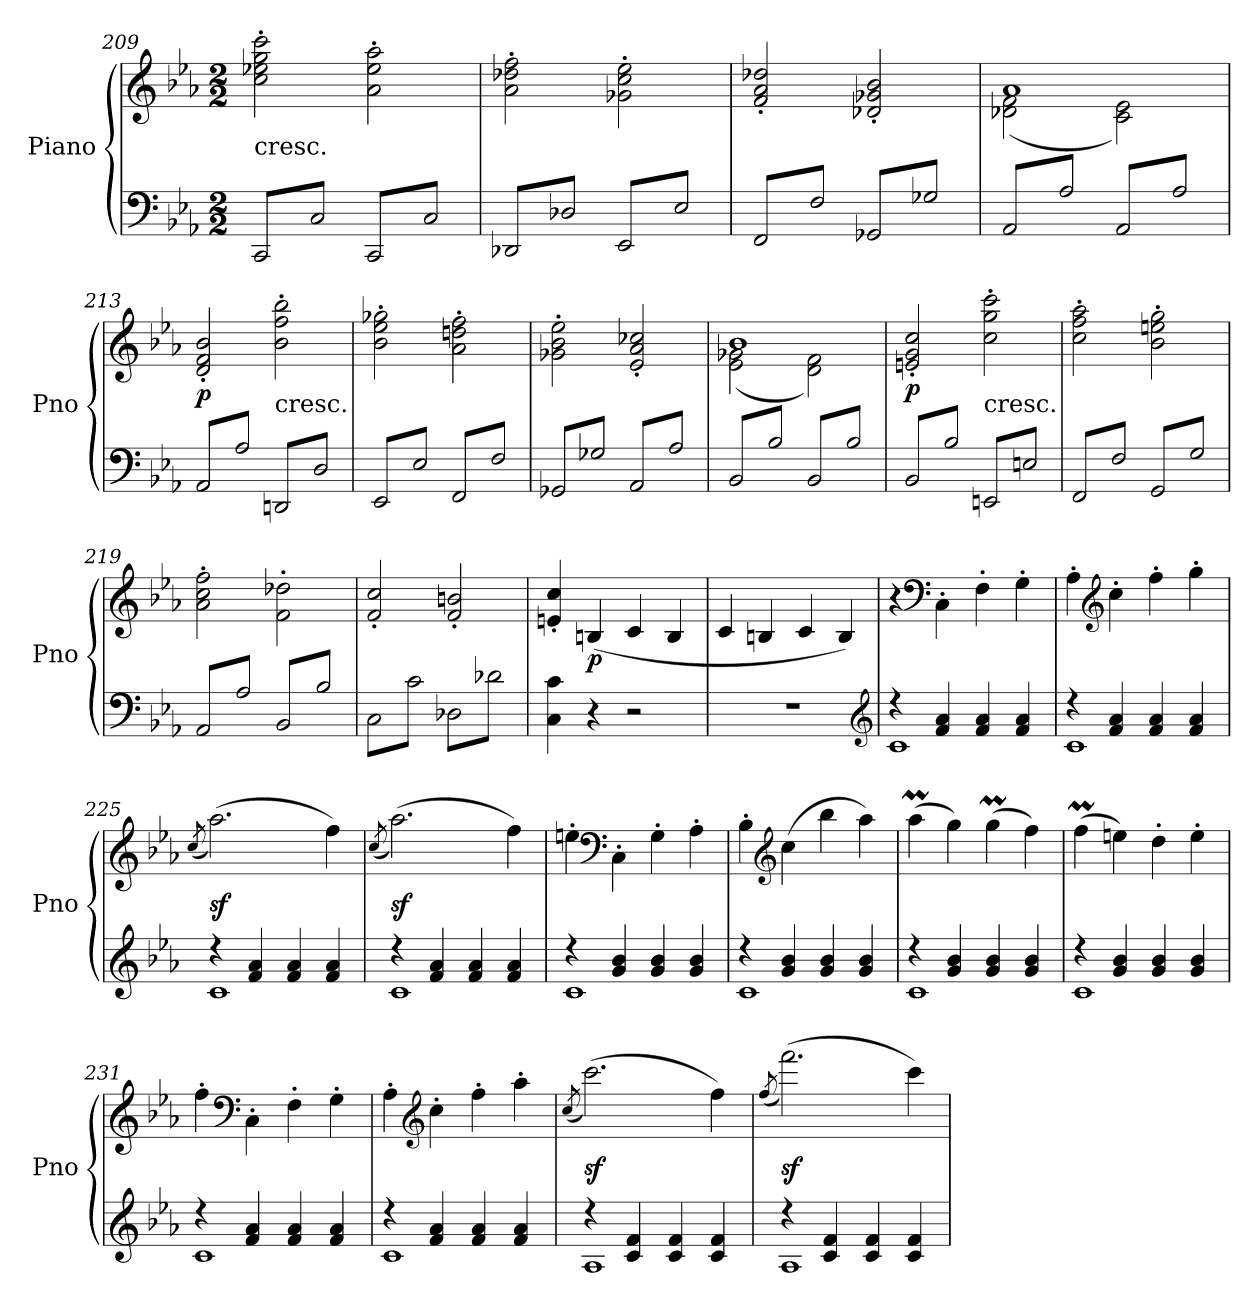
**kern	**kern	**dynam
*part1	*part1	*part1
*staff2	*staff1	*staff1/2
*I"Piano	*	*
*I'Pno	*	*
*clefF4	*clefG2	*
*k[b-e-a-]	*k[b-e-a-]	*
*M2/2	*M2/2	*
=209	=209	=209
!	!LO:TX:c:t=cresc.	!
*tremolo	*	*
8CCL	2cc' 2ee-X' 2gg' 2ccc'	.
8C	.	.
8CC	.	.
8CJ	.	.
8CCL	2a-' 2ee-' 2aa-'	.
8C	.	.
8CC	.	.
8CJ	.	.
=210	=210	=210
8DD-XL	2a-' 2dd-X' 2ff'	.
8D-	.	.
8DD-X	.	.
8D-J	.	.
8EE-L	2g-X' 2cc' 2ee-'	.
8E-	.	.
8EE-	.	.
8E-J	.	.
=211	=211	=211
8FFL	2f' 2a-' 2dd-X'	.
8F	.	.
8FF	.	.
8FJ	.	.
8GG-XL	2d-X' 2g-X' 2b-'	.
8G-	.	.
8GG-X	.	.
8G-J	.	.
=212	=212	=212
*	*^	*
8AA-/L	1a-	(2d-X 2f	.
8A-/	.	.	.
8AA-/	.	.	.
8A-/J	.	.	.
8AA-/L	.	2c 2e-)	.
8A-/	.	.	.
8AA-/	.	.	.
8A-/J	.	.	.
*	*v	*v	*
=213	=213	=213
8AA-/L	2d' 2f' 2b-'	p
8A-/	.	.
8AA-/	.	.
8A-/J	.	.
!	!LO:TX:c:t=cresc.	!
8DDnL	2b-' 2ff' 2bb-'	.
8D	.	.
8DDn	.	.
8DJ	.	.
=214	=214	=214
8EE-L	2b-' 2ee-' 2gg-X'	.
8E-	.	.
8EE-	.	.
8E-J	.	.
8FFL	2a-' 2ddn' 2ff'	.
8F	.	.
8FF	.	.
8FJ	.	.
=215	=215	=215
8GG-XL	2g-X' 2b-' 2ee-'	.
8G-	.	.
8GG-X	.	.
8G-J	.	.
8AA-/L	2e-' 2a-' 2cc-X'	.
8A-/	.	.
8AA-/	.	.
8A-/J	.	.
=216	=216	=216
*	*^	*
8BB-/L	1b-	(2e- 2g-X	.
8B-/	.	.	.
8BB-/	.	.	.
8B-/J	.	.	.
8BB-/L	.	2d 2f)	.
8B-/	.	.	.
8BB-/	.	.	.
8B-/J	.	.	.
*	*v	*v	*
=217	=217	=217
8BB-/L	2en' 2g' 2cc'	p
8B-/	.	.
8BB-/	.	.
8B-/J	.	.
!	!LO:TX:c:t=cresc.	!
8EEnL	2cc' 2gg' 2ccc'	.
8E	.	.
8EEn	.	.
8EJ	.	.
=218	=218	=218
8FFL	2cc' 2ff' 2aa-'	.
8F	.	.
8FF	.	.
8FJ	.	.
8GGL	2b-' 2een' 2gg'	.
8G	.	.
8GG	.	.
8GJ	.	.
=219	=219	=219
8AA-/L	2a-' 2cc' 2ff'	.
8A-/	.	.
8AA-/	.	.
8A-/J	.	.
8BB-/L	2f'\ 2dd-X'\	.
8B-/	.	.
8BB-/	.	.
8B-/J	.	.
=220	=220	=220
8CL	2f' 2cc'	.
8c	.	.
8C	.	.
8cJ	.	.
8D-XL	2f' 2bn'	.
8d-	.	.
8D-X	.	.
8d-J	.	.
*Xtremolo	*	*
=221	=221	=221
4C 4c	4en' 4cc'	.
.	.	.
4r	(4Bn	p
2r	4c	.
.	4B	.
=222	=222	=222
1r	4c	.
.	4Bn	.
.	4c	.
.	4B)	.
*clefG2	*	*
=223	=223	=223
*^	*	*
4r	1c	4r	.
*	*	*clefF4	*
4f 4a-	.	4C'\	.
4f 4a-	.	4F'	.
4f 4a-	.	4G'	.
=224	=224	=224	=224
4r	1c	4A-'	.
*	*	*clefG2	*
4f 4a-	.	4cc'	.
4f 4a-	.	4ff'	.
4f 4a-	.	4gg'	.
=225	=225	=225	=225
.	.	(8qcc	.
4r	1c	(2.aa-)	sf
4f 4a-	.	.	.
4f 4a-	.	.	.
4f 4a-	.	4ff)	.
=226	=226	=226	=226
.	.	(8qcc	.
4r	1c	(2.aa-)	sf
4f 4a-	.	.	.
4f 4a-	.	.	.
4f 4a-	.	4ff)	.
=227	=227	=227	=227
4r	1c	4een'	.
*	*	*clefF4	*
4g 4b-	.	4C'\	.
4g 4b-	.	4G'	.
4g 4b-	.	4A-'	.
=228	=228	=228	=228
4r	1c	4B-'	.
*	*	*clefG2	*
4g 4b-	.	(4cc	.
4g 4b-	.	4bb-	.
4g 4b-	.	4aa-)	.
=229	=229	=229	=229
4r	1c	(4aa-M	.
4g 4b-	.	4gg)	.
4g 4b-	.	(4ggm	.
4g 4b-	.	4ff)	.
=230	=230	=230	=230
4r	1c	(4ffM	.
4g 4b-	.	4een)	.
4g 4b-	.	4dd'	.
4g 4b-	.	4ee'	.
=231	=231	=231	=231
4r	1c	4ff'	.
*	*	*clefF4	*
4f 4a-	.	4C'\	.
4f 4a-	.	4F'	.
4f 4a-	.	4G'	.
=232	=232	=232	=232
4r	1c	4A-'	.
*	*	*clefG2	*
4f 4a-	.	4cc'	.
4f 4a-	.	4ff'	.
4f 4a-	.	4aa-'	.
=233	=233	=233	=233
.	.	(8qcc	.
4r	1A-	(2.ccc)	sf
4c 4f	.	.	.
4c 4f	.	.	.
4c 4f	.	4ff)	.
=234	=234	=234	=234
.	.	(8qff	.
4r	1A-	(2.fff)	sf
4c 4f	.	.	.
4c 4f	.	.	.
4c 4f	.	4ccc)	.
*v	*v	*	*
=	=	=
*-	*-	*-
